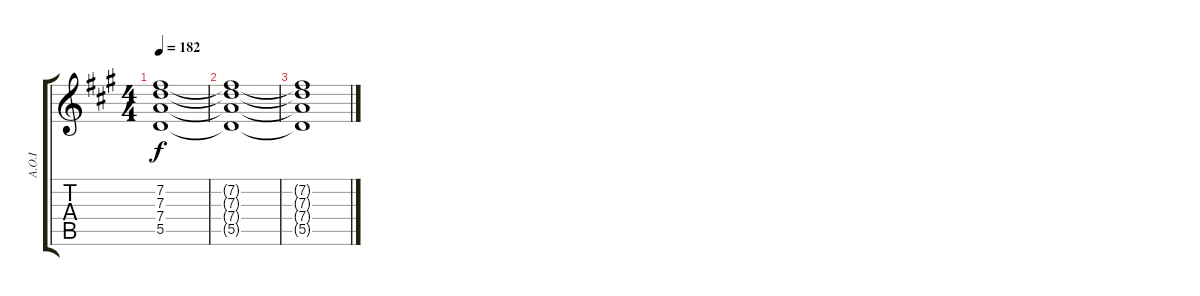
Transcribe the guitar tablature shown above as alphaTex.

\track ("A.O.I" "A.O.I") {instrument distortionguitar}
\staff {score tabs}
\tuning (E4 B3 G3 D3 A2 E2) {hide}
\ts (4 4)
\tempo 182
\clef g2
\ks a
(7.2{t} 7.3{t} 7.4{t} 5.5{t}).1{dy f volume 3} |
(7.2{t} 7.3{t} 7.4{t} 5.5{t}).1{volume 2} |
(7.2{t} 7.3{t} 7.4{t} 5.5{t}).1{volume 1}
